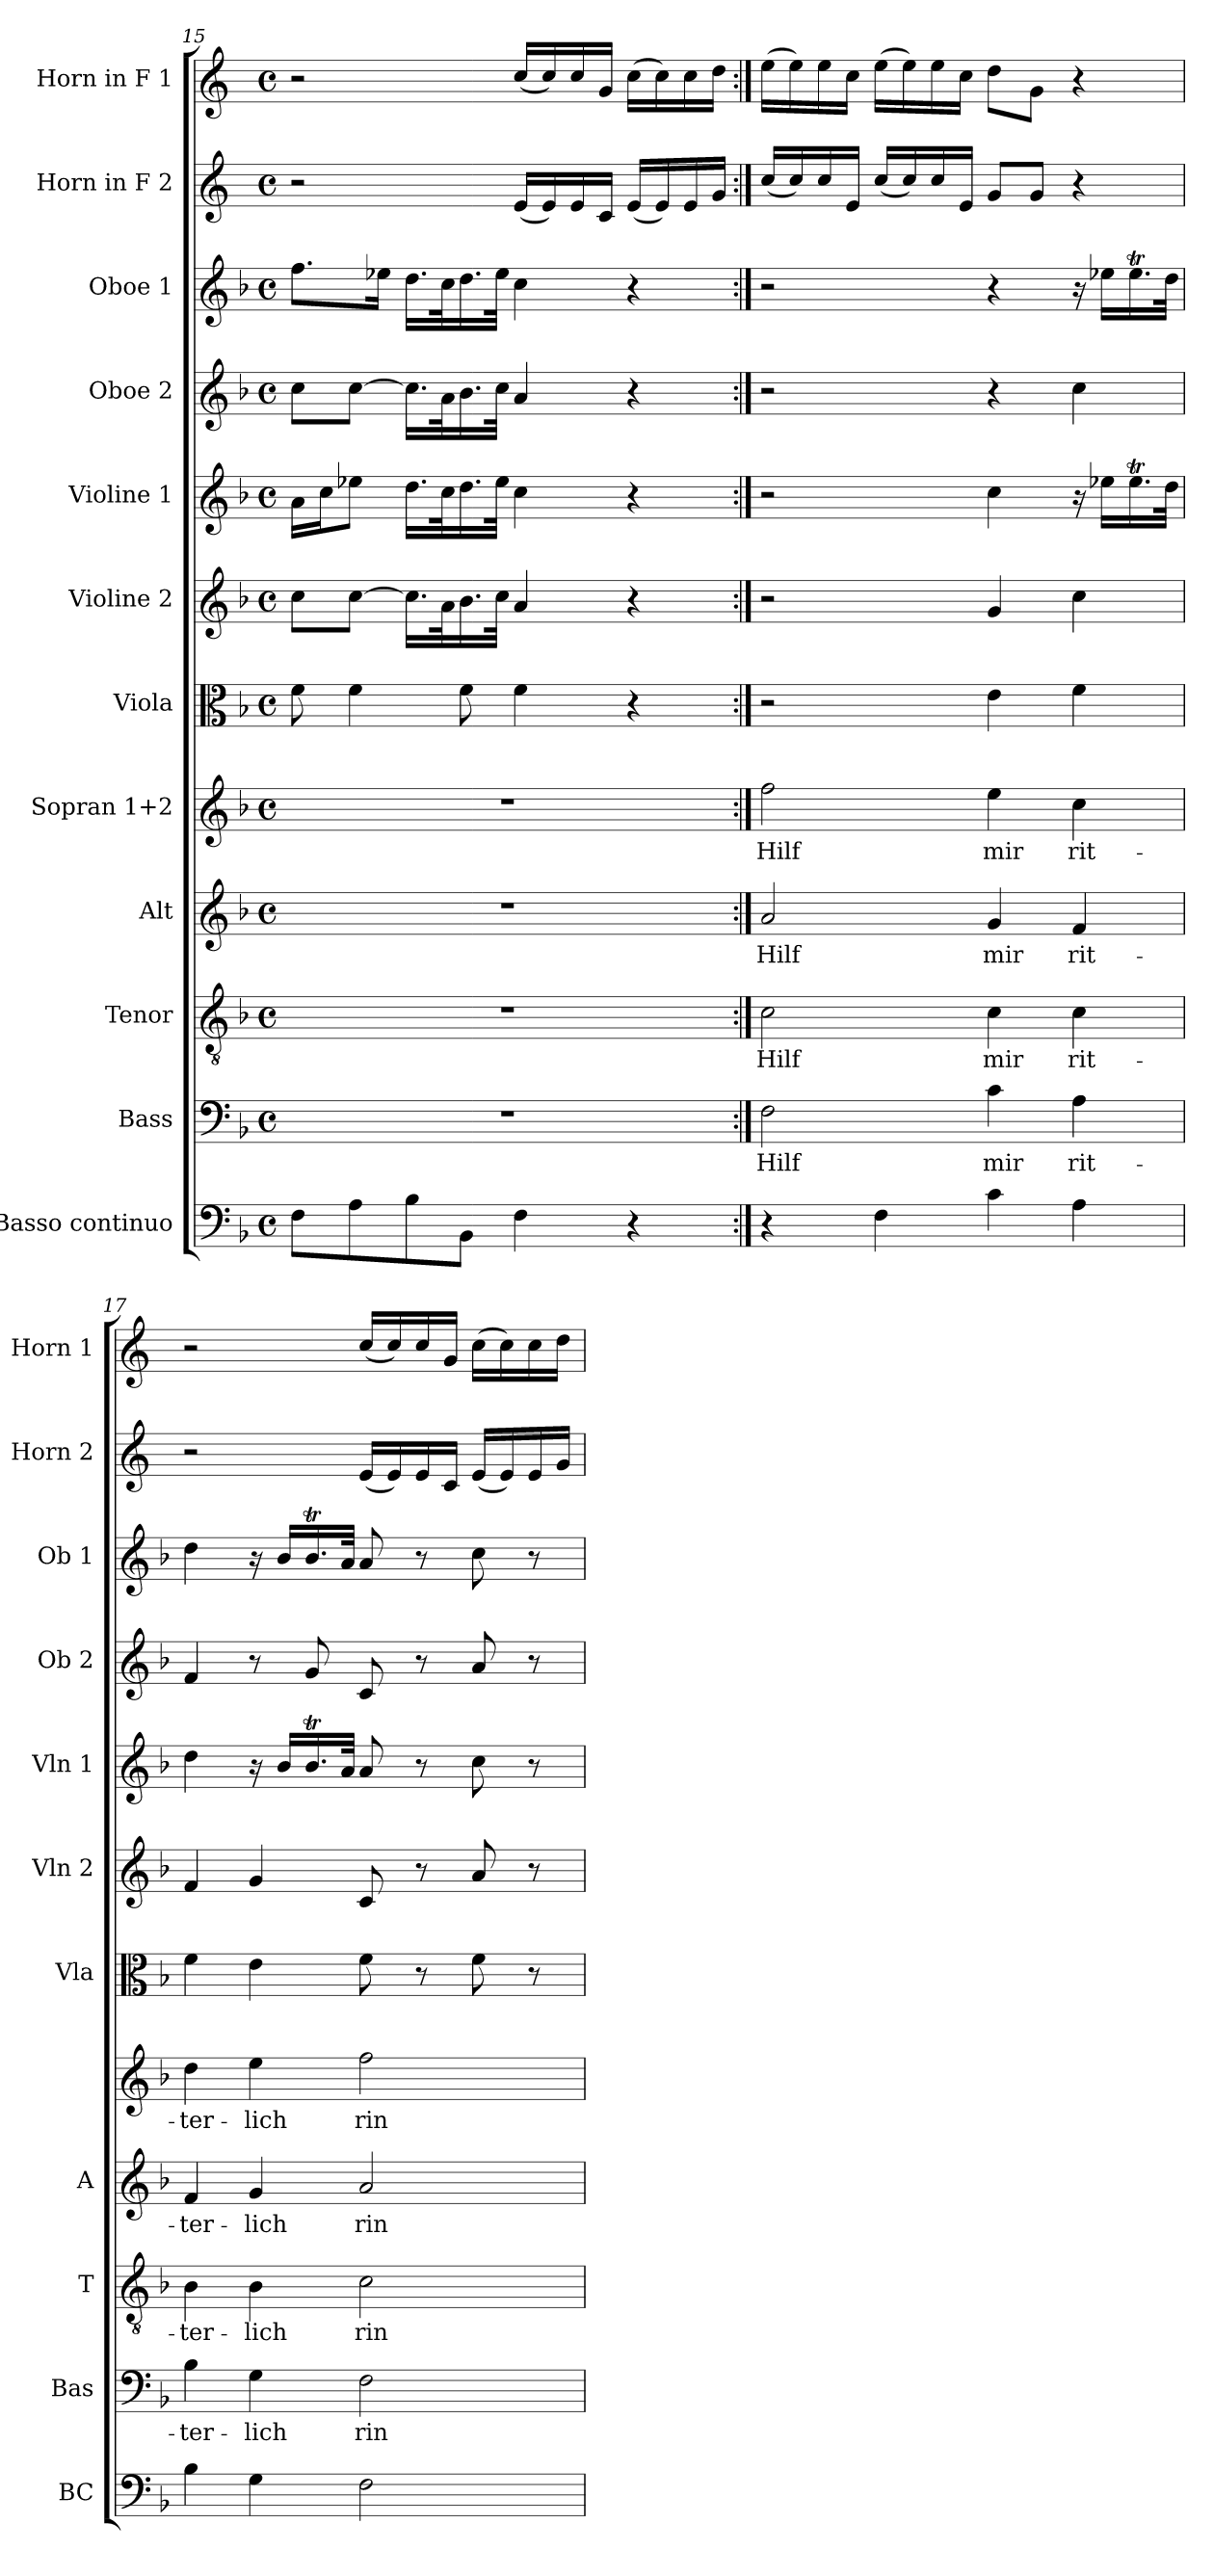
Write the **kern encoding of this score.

**kern	**kern	**text	**kern	**text	**kern	**text	**kern	**text	**kern	**kern	**kern	**kern	**kern	**kern	**kern
*part12	*part11	*part11	*part10	*part10	*part9	*part9	*part8	*part8	*part7	*part6	*part5	*part4	*part3	*part2	*part1
*staff12	*staff11	*staff11	*staff10	*staff10	*staff9	*staff9	*staff8	*staff8	*staff7	*staff6	*staff5	*staff4	*staff3	*staff2	*staff1
*I"Basso continuo	*I"Bass	*	*I"Tenor	*	*I"Alt	*	*I"Sopran 1+2	*	*I"Viola	*I"Violine 2	*I"Violine 1	*I"Oboe 2	*I"Oboe 1	*I"Horn in F 2	*I"Horn in F 1
*I'BC	*I'Bas	*	*I'T	*	*I'A	*	*	*	*I'Vla	*I'Vln 2	*I'Vln 1	*I'Ob 2	*I'Ob 1	*I'Horn 2	*I'Horn 1
*clefF4	*clefF4	*	*clefGv2	*	*clefG2	*	*clefG2	*	*clefC3	*clefG2	*clefG2	*clefG2	*clefG2	*clefG2	*clefG2
*ITrd7c12	*	*	*	*	*	*	*	*	*	*	*	*	*	*ITrd4c7	*ITrd4c7
*k[b-]	*k[b-]	*	*k[b-]	*	*k[b-]	*	*k[b-]	*	*k[b-]	*k[b-]	*k[b-]	*k[b-]	*k[b-]	*k[b-]	*k[b-]
*M4/4	*M4/4	*	*M4/4	*	*M4/4	*	*M4/4	*	*M4/4	*M4/4	*M4/4	*M4/4	*M4/4	*M4/4	*M4/4
*met(c)	*met(c)	*	*met(c)	*	*met(c)	*	*met(c)	*	*met(c)	*met(c)	*met(c)	*met(c)	*met(c)	*met(c)	*met(c)
=15	=15	=15	=15	=15	=15	=15	=15	=15	=15	=15	=15	=15	=15	=15	=15
8FF\L	1r	.	1r	.	1r	.	1r	.	8f\	8cc\L	16a\LL	8cc\L	8.ff\L	2r	2r
.	.	.	.	.	.	.	.	.	.	.	16cc\J	.	.	.	.
8AA\	.	.	.	.	.	.	.	.	4f\	[8cc\J	8ee-X\J	[8cc\J	.	.	.
.	.	.	.	.	.	.	.	.	.	.	.	.	16ee-X\Jk	.	.
8BB-\	.	.	.	.	.	.	.	.	.	16.cc!\LL]	16.dd\LL	16.cc!\LL]	16.dd\LL	.	.
.	.	.	.	.	.	.	.	.	.	32a!\K	32cc\K	32a!\K	32cc\K	.	.
8BBB-\J	.	.	.	.	.	.	.	.	8f\	16.b-\	16.dd\	16.b-\	16.dd\	.	.
.	.	.	.	.	.	.	.	.	.	32cc\JJk	32ee-\JJk	32cc\JJk	32ee-\JJk	.	.
4FF\	.	.	.	.	.	.	.	.	4f\	4a/	4cc\	4a/	4cc\	(<16A/LL	(<16f/LL
.	.	.	.	.	.	.	.	.	.	.	.	.	.	16A/)	16f/)
.	.	.	.	.	.	.	.	.	.	.	.	.	.	16A/	16f/
.	.	.	.	.	.	.	.	.	.	.	.	.	.	16F/JJ	16c/JJ
4r	.	.	.	.	.	.	.	.	4r	4r	4r	4r	4r	(<16A/LL	(>16f\LL
.	.	.	.	.	.	.	.	.	.	.	.	.	.	16A/)	16f\)
.	.	.	.	.	.	.	.	.	.	.	.	.	.	16A/	16f\
.	.	.	.	.	.	.	.	.	.	.	.	.	.	16c/JJ	16g\JJ
!!LO:PB:g=z
=16:|!	=16:|!	=16:|!	=16:|!	=16:|!	=16:|!	=16:|!	=16:|!	=16:|!	=16:|!	=16:|!	=16:|!	=16:|!	=16:|!	=16:|!	=16:|!
!	!	!LO:LY:b	!	!LO:LY:b	!	!LO:LY:b	!	!LO:LY:b	!	!	!	!	!	!	!
4r	2F\	Hilf	2c\	Hilf	2a/	Hilf	2ff\	Hilf	2r	2r	2r	2r	2r	(<16f/LL	(>16a\LL
.	.	.	.	.	.	.	.	.	.	.	.	.	.	16f/)	16a\)
.	.	.	.	.	.	.	.	.	.	.	.	.	.	16f/	16a\
.	.	.	.	.	.	.	.	.	.	.	.	.	.	16A/JJ	16f\JJ
4FF\	.	.	.	.	.	.	.	.	.	.	.	.	.	(<16f/LL	(>16a\LL
.	.	.	.	.	.	.	.	.	.	.	.	.	.	16f/)	16a\)
.	.	.	.	.	.	.	.	.	.	.	.	.	.	16f/	16a\
.	.	.	.	.	.	.	.	.	.	.	.	.	.	16A/JJ	16f\JJ
!	!	!LO:LY:b	!	!LO:LY:b	!	!LO:LY:b	!	!LO:LY:b	!	!	!	!	!	!	!
4C\	4c\	mir	4c\	mir	4g/	mir	4ee\	mir	4e\	4g/	4cc\	4r	4r	8c/L	8g\L
.	.	.	.	.	.	.	.	.	.	.	.	.	.	8c/J	8c\J
!	!	!LO:LY:b	!	!LO:LY:b	!	!LO:LY:b	!	!LO:LY:b	!	!	!	!	!	!	!
4AA\	4A\	rit-	4c\	rit-	4f/	rit-	4cc\	rit-	4f\	4cc\	16r	4cc\	16r	4r	4r
.	.	.	.	.	.	.	.	.	.	.	16ee-X\LL	.	16ee-X\LL	.	.
.	.	.	.	.	.	.	.	.	.	.	16.ee-T\	.	16.ee-T\	.	.
.	.	.	.	.	.	.	.	.	.	.	32dd\JJk	.	32dd\JJk	.	.
=17	=17	=17	=17	=17	=17	=17	=17	=17	=17	=17	=17	=17	=17	=17	=17
!	!	!LO:LY:b	!	!LO:LY:b	!	!LO:LY:b	!	!LO:LY:b	!	!	!	!	!	!	!
4BB-\	4B-\	-ter-	4B-\	-ter-	4f/	-ter-	4dd\	-ter-	4f\	4f/	4dd\	4f/	4dd\	2r	2r
!	!	!LO:LY:b	!	!LO:LY:b	!	!LO:LY:b	!	!LO:LY:b	!	!	!	!	!	!	!
4GG\	4G\	-lich	4B-\	-lich	4g/	-lich	4ee\	-lich	4e\	4g/	16r	8r	16r	.	.
.	.	.	.	.	.	.	.	.	.	.	16b-/LL	.	16b-/LL	.	.
.	.	.	.	.	.	.	.	.	.	.	16.b-T/	8g/	16.b-T/	.	.
.	.	.	.	.	.	.	.	.	.	.	32a/JJk	.	32a/JJk	.	.
!	!	!LO:LY:b	!	!LO:LY:b	!	!LO:LY:b	!	!LO:LY:b	!	!	!	!	!	!	!
2FF\	2F\	rin-	2c\	rin-	2a/	rin-	2ff\	rin-	8f\	8c/	8a/	8c/	8a/	(<16A/LL	(<16f/LL
.	.	.	.	.	.	.	.	.	.	.	.	.	.	16A/)	16f/)
.	.	.	.	.	.	.	.	.	8r	8r	8r	8r	8r	16A/	16f/
.	.	.	.	.	.	.	.	.	.	.	.	.	.	16F/JJ	16c/JJ
.	.	.	.	.	.	.	.	.	8f\	8a/	8cc\	8a/	8cc\	(<16A/LL	(>16f\LL
.	.	.	.	.	.	.	.	.	.	.	.	.	.	16A/)	16f\)
.	.	.	.	.	.	.	.	.	8r	8r	8r	8r	8r	16A/	16f\
.	.	.	.	.	.	.	.	.	.	.	.	.	.	16c/JJ	16g\JJ
=	=	=	=	=	=	=	=	=	=	=	=	=	=	=	=
*-	*-	*-	*-	*-	*-	*-	*-	*-	*-	*-	*-	*-	*-	*-	*-
